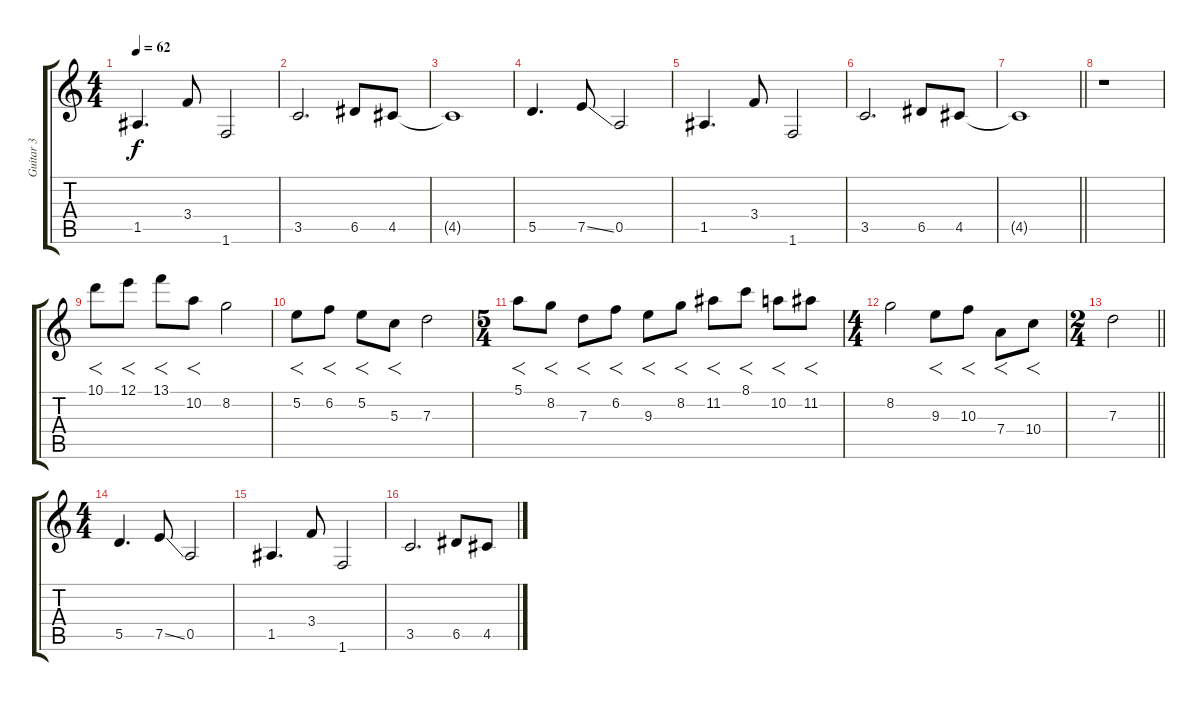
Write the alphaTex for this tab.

\track ("Guitar 3" "Guitar 3") {instrument overdrivenguitar}
\staff {score tabs}
\tuning (E4 B3 G3 D3 A2 E2) {hide}
\ts (4 4)
\tempo 62
\clef g2
\ks c
1.5.4{d dy f} 3.4.8 1.6.2 |
3.5.2{d} 6.5.8 4.5.8 |
4.5{t}.1 |
5.5.4{d} 7.5{ss}.8 0.5.2 |
1.5.4{d} 3.4.8 1.6.2 |
3.5.2{d} 6.5.8 4.5.8 |
\barLineRight lightlight
4.5{t}.1 |
r.1 |
10.1.8{f} 12.1.8{f} 13.1.8{f} 10.2.8{f} 8.2.2 |
5.2.8{f} 6.2.8{f} 5.2.8{f} 5.3.8{f} 7.3.2 |
\ts (5 4)
5.1.8{f} 8.2.8{f} 7.3.8{f} 6.2.8{f} 9.3.8{f} 8.2.8{f} 11.2.8{f} 8.1.8{f} 10.2.8{f} 11.2.8{f} |
\ts (4 4)
8.2.2 9.3.8{f} 10.3.8{f} 7.4.8{f} 10.4.8{f} |
\ts (2 4)
\barLineRight lightlight
7.3.2 |
\ts (4 4)
5.5.4{d} 7.5{ss}.8 0.5.2 |
1.5.4{d} 3.4.8 1.6.2 |
3.5.2{d} 6.5.8 4.5.8
